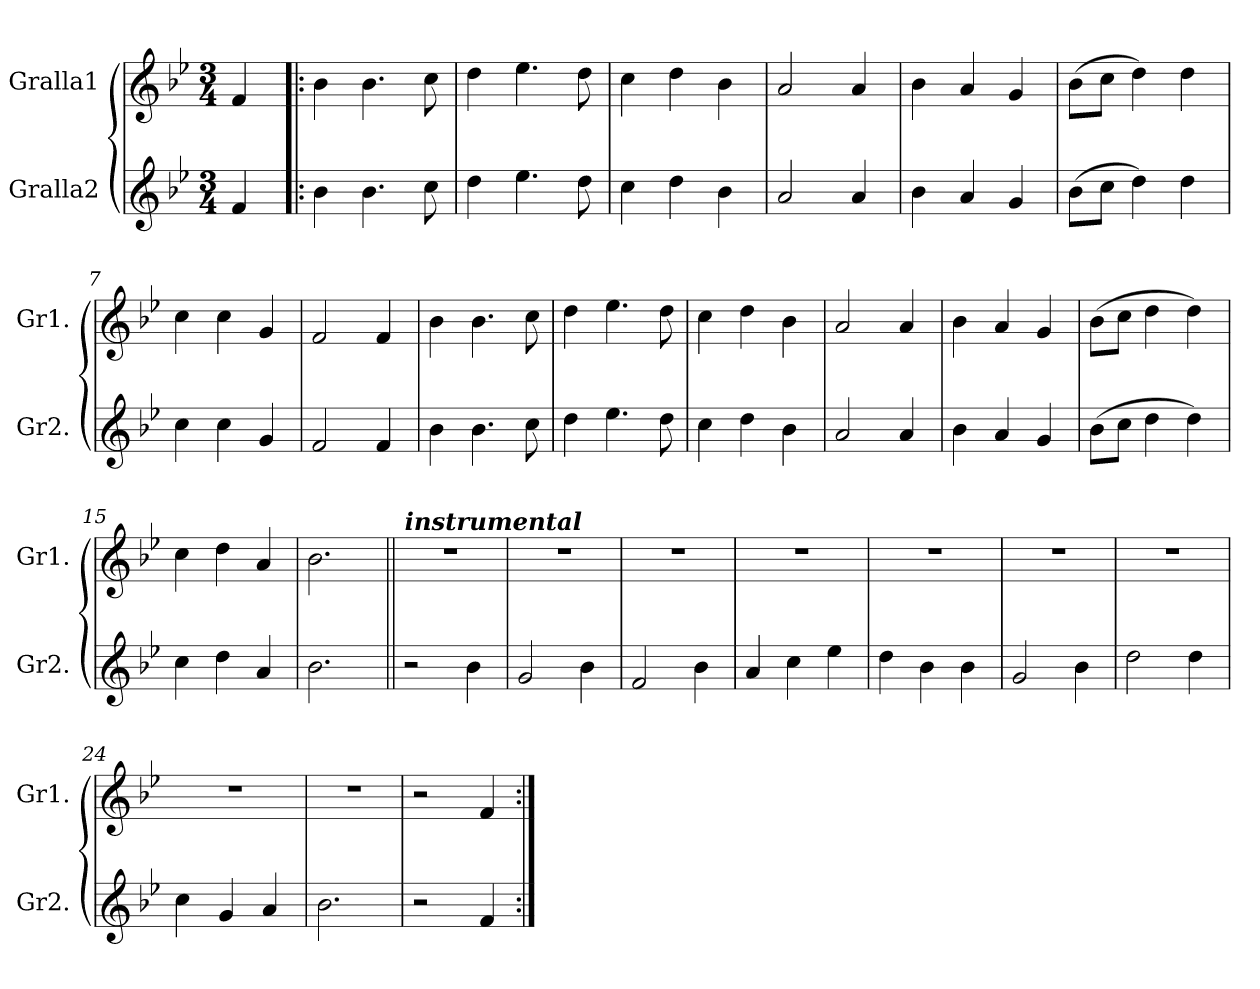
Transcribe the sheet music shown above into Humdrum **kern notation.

**kern	**kern
*part2	*part1
*staff2	*staff1
*I"Gralla2	*I"Gralla1
*I'Gr2.	*I'Gr1.
*clefG2	*clefG2
*k[b-e-]	*k[b-e-]
*M3/4	*M3/4
=	=
4f/	4f/
=1!|:	=1!|:
4b-\	4b-\
4.b-\	4.b-\
8cc\	8cc\
=2	=2
4dd\	4dd\
4.ee-\	4.ee-\
8dd\	8dd\
=3	=3
4cc\	4cc\
4dd\	4dd\
4b-\	4b-\
=4	=4
2a/	2a/
4a/	4a/
=5	=5
4b-\	4b-\
4a/	4a/
4g/	4g/
=6	=6
(>8b-\L	(>8b-\L
8cc\J	8cc\J
4dd\)	4dd\)
4dd\	4dd\
=7	=7
4cc\	4cc\
4cc\	4cc\
4g/	4g/
=8	=8
2f/	2f/
4f/	4f/
=9	=9
4b-\	4b-\
4.b-\	4.b-\
8cc\	8cc\
!!LO:LB:g=z
=10	=10
4dd\	4dd\
4.ee-\	4.ee-\
8dd\	8dd\
=11	=11
4cc\	4cc\
4dd\	4dd\
4b-\	4b-\
=12	=12
2a/	2a/
4a/	4a/
=13	=13
4b-\	4b-\
4a/	4a/
4g/	4g/
=14	=14
(>8b-\L	(>8b-\L
8cc\J	8cc\J
4dd\	4dd\
4dd\)	4dd\)
=15	=15
4cc\	4cc\
4dd\	4dd\
4a/	4a/
=16	=16
2.b-\	2.b-\
=17||	=17||
!	!LO:TX:a:Bi:t=instrumental
2r	2.r
4b-\	.
=18	=18
2g/	2.r
4b-\	.
=19	=19
2f/	2.r
4b-\	.
=20	=20
4a/	2.r
4cc\	.
4ee-\	.
=21	=21
4dd\	2.r
4b-\	.
4b-\	.
!!LO:LB:g=z
=22	=22
2g/	2.r
4b-\	.
=23	=23
2dd\	2.r
4dd\	.
=24	=24
4cc\	2.r
4g/	.
4a/	.
=25	=25
2.b-\	2.r
=26	=26
2r	2r
4f/	4f/
=:|!	=:|!
*-	*-
